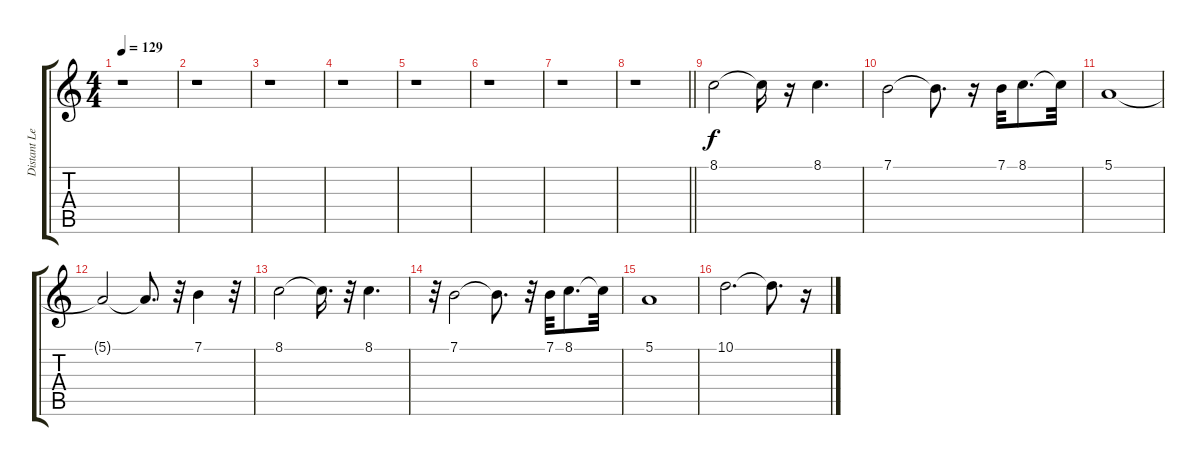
\track ("Distant Lead Guitar" "Distant Le") {instrument lead5charang}
\staff {score tabs}
\tuning (E4 B3 G3 D3 A2 E2) {hide}
\ts (4 4)
\tempo 129
\clef g2
\ks c
r.1{dy f} |
r.1 |
r.1 |
r.1 |
r.1 |
r.1 |
r.1 |
\barLineRight lightlight
r.1 |
8.1.2 8.1{t}.16 r.16 8.1.4{d} |
7.1.2 7.1{t}.8{d} r.16 7.1.32 8.1.8{d} 8.1{t}.32 |
5.1.1 |
5.1{t}.2 5.1{t}.8{d} r.32 7.1.4 r.32 |
8.1.2 8.1{t}.16{d} r.32 8.1.4{d} |
r.32 7.1.2 7.1{t}.8{d} r.32 7.1.32 8.1.8{d} 8.1{t}.32 |
5.1.1 |
10.1.2{d} 10.1{t}.8{d} r.16
